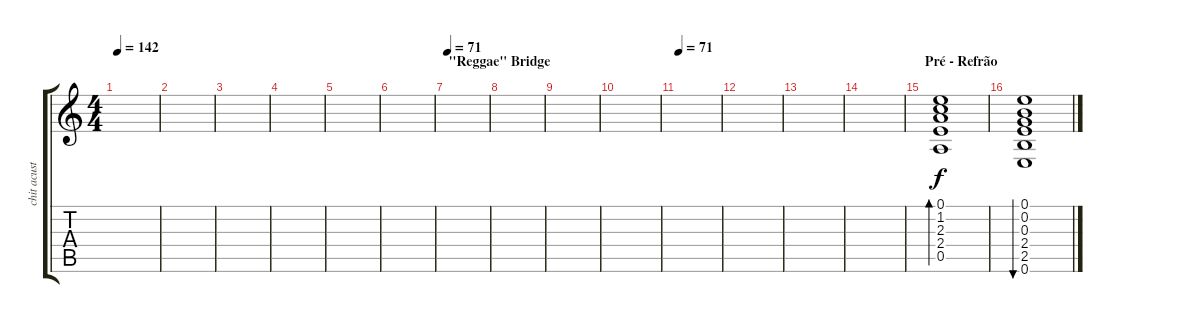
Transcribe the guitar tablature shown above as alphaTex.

\track ("chit acustica 2" "chit acust") {instrument acousticguitarnylon}
\staff {score tabs}
\tuning (E4 B3 G3 D3 A2 E2) {hide}
\ts (4 4)
\tempo 142
\clef g2
\ks c
|
|
|
|
|
|
\section ("" "''Reggae'' Bridge")
\tempo 71
|
|
|
|
\tempo 71
|
|
|
|
\section ("" "Pré - Refrão")
(0.1 1.2 2.3 2.4 0.5).1{bd 120} |
(0.1 0.2 0.3 2.4 2.5 0.6).1{bu 240}
